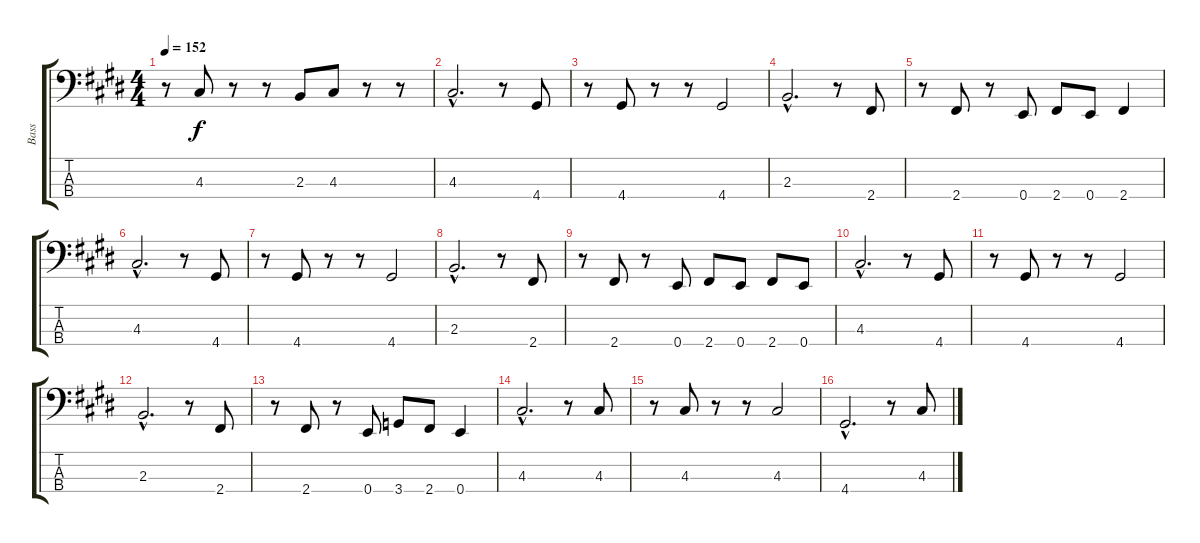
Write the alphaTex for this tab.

\track ("Bass" "Bass") {instrument electricbasspick}
\staff {score tabs}
\tuning (G2 D2 A1 E1) {hide}
\ts (4 4)
\tempo 152
\clef f4
\ks c#minor
r.8{dy f} 4.3.8 r.8 r.8 2.3.8 4.3.8 r.8 r.8 |
4.3{hac}.2{d} r.8 4.4.8 |
r.8 4.4.8 r.8 r.8 4.4.2 |
2.3{hac}.2{d} r.8 2.4.8 |
r.8 2.4.8 r.8 0.4.8 2.4.8 0.4.8 2.4.4 |
4.3{hac}.2{d} r.8 4.4.8 |
r.8 4.4.8 r.8 r.8 4.4.2 |
2.3{hac}.2{d} r.8 2.4.8 |
r.8 2.4.8 r.8 0.4.8 2.4.8 0.4.8 2.4.8 0.4.8 |
4.3{hac}.2{d} r.8 4.4.8 |
r.8 4.4.8 r.8 r.8 4.4.2 |
2.3{hac}.2{d} r.8 2.4.8 |
r.8 2.4.8 r.8 0.4.8 3.4.8 2.4.8 0.4.4 |
4.3{hac}.2{d} r.8 4.3.8 |
r.8 4.3.8 r.8 r.8 4.3.2 |
4.4{hac}.2{d} r.8 4.3.8
